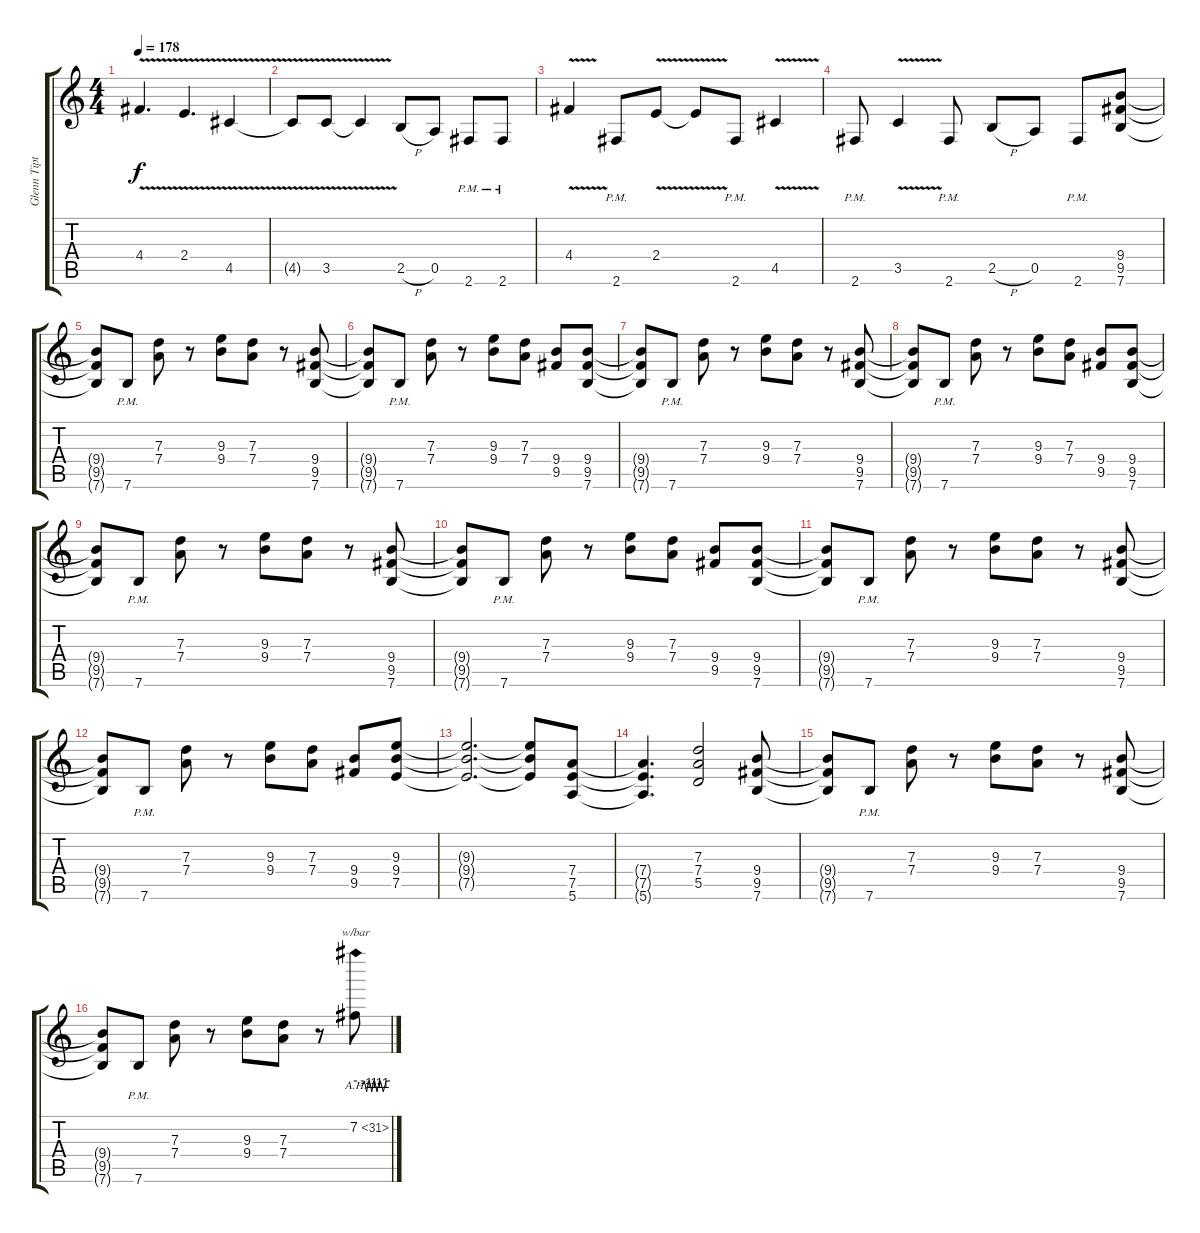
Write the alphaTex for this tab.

\track ("Glenn Tipton" "Glenn Tipt") {instrument distortionguitar}
\staff {score tabs}
\tuning (E4 B3 G3 D3 A2 E2) {hide}
\ts (4 4)
\tempo 178
\clef g2
\ks c
4.4{v}.4{d dy f} 2.4{v}.4{d} 4.5{v}.4 |
4.5{t}.8 3.5{v}.8 3.5{t}.4 2.5{h}.8 0.5.8 2.6{pm}.8 2.6{pm}.8 |
4.4{v}.4 2.6{pm}.8 2.4{v}.8 2.4{t}.8 2.6{pm}.8 4.5{v}.4 |
2.6{pm}.8 3.5{v}.4 2.6{pm}.8 2.5{h}.8 0.5.8 2.6{pm}.8 (9.4 9.5 7.6).8 |
(9.4{t} 9.5{t} 7.6{t}).8 7.6{pm}.8 (7.3 7.4).8 r.8 (9.3 9.4).8 (7.3 7.4).8 r.8 (9.4 9.5 7.6).8 |
(9.4{t} 9.5{t} 7.6{t}).8 7.6{pm}.8 (7.3 7.4).8 r.8 (9.3 9.4).8 (7.3 7.4).8 (9.4 9.5).8 (9.4 9.5 7.6).8 |
(9.4{t} 9.5{t} 7.6{t}).8 7.6{pm}.8 (7.3 7.4).8 r.8 (9.3 9.4).8 (7.3 7.4).8 r.8 (9.4 9.5 7.6).8 |
(9.4{t} 9.5{t} 7.6{t}).8 7.6{pm}.8 (7.3 7.4).8 r.8 (9.3 9.4).8 (7.3 7.4).8 (9.4 9.5).8 (9.4 9.5 7.6).8 |
(9.4{t} 9.5{t} 7.6{t}).8 7.6{pm}.8 (7.3 7.4).8 r.8 (9.3 9.4).8 (7.3 7.4).8 r.8 (9.4 9.5 7.6).8 |
(9.4{t} 9.5{t} 7.6{t}).8 7.6{pm}.8 (7.3 7.4).8 r.8 (9.3 9.4).8 (7.3 7.4).8 (9.4 9.5).8 (9.4 9.5 7.6).8 |
(9.4{t} 9.5{t} 7.6{t}).8 7.6{pm}.8 (7.3 7.4).8 r.8 (9.3 9.4).8 (7.3 7.4).8 r.8 (9.4 9.5 7.6).8 |
(9.4{t} 9.5{t} 7.6{t}).8 7.6{pm}.8 (7.3 7.4).8 r.8 (9.3 9.4).8 (7.3 7.4).8 (9.4 9.5).8 (9.3 9.4 7.5).8 |
(9.3{t} 9.4{t} 7.5{t}).2{d} (9.3{t} 9.4{t} 7.5{t}).8 (7.4 7.5 5.6).8 |
(7.4{t} 7.5{t} 5.6{t}).4{d} (7.3 7.4 5.5).2 (9.4 9.5 7.6).8 |
(9.4{t} 9.5{t} 7.6{t}).8 7.6{pm}.8 (7.3 7.4).8 r.8 (9.3 9.4).8 (7.3 7.4).8 r.8 (9.4 9.5 7.6).8 |
(9.4{t} 9.5{t} 7.6{t}).8 7.6{pm}.8 (7.3 7.4).8 r.8 (9.3 9.4).8 (7.3 7.4).8 r.8 7.2{ah 24}.8{tbe (custom default 0 0 15 0 19 -4 22 0 24 0 28 -4 31 0 33 0 37 -4 41 0 43 0 48 -4 53 0 60 0) volume 16 balance 8}
